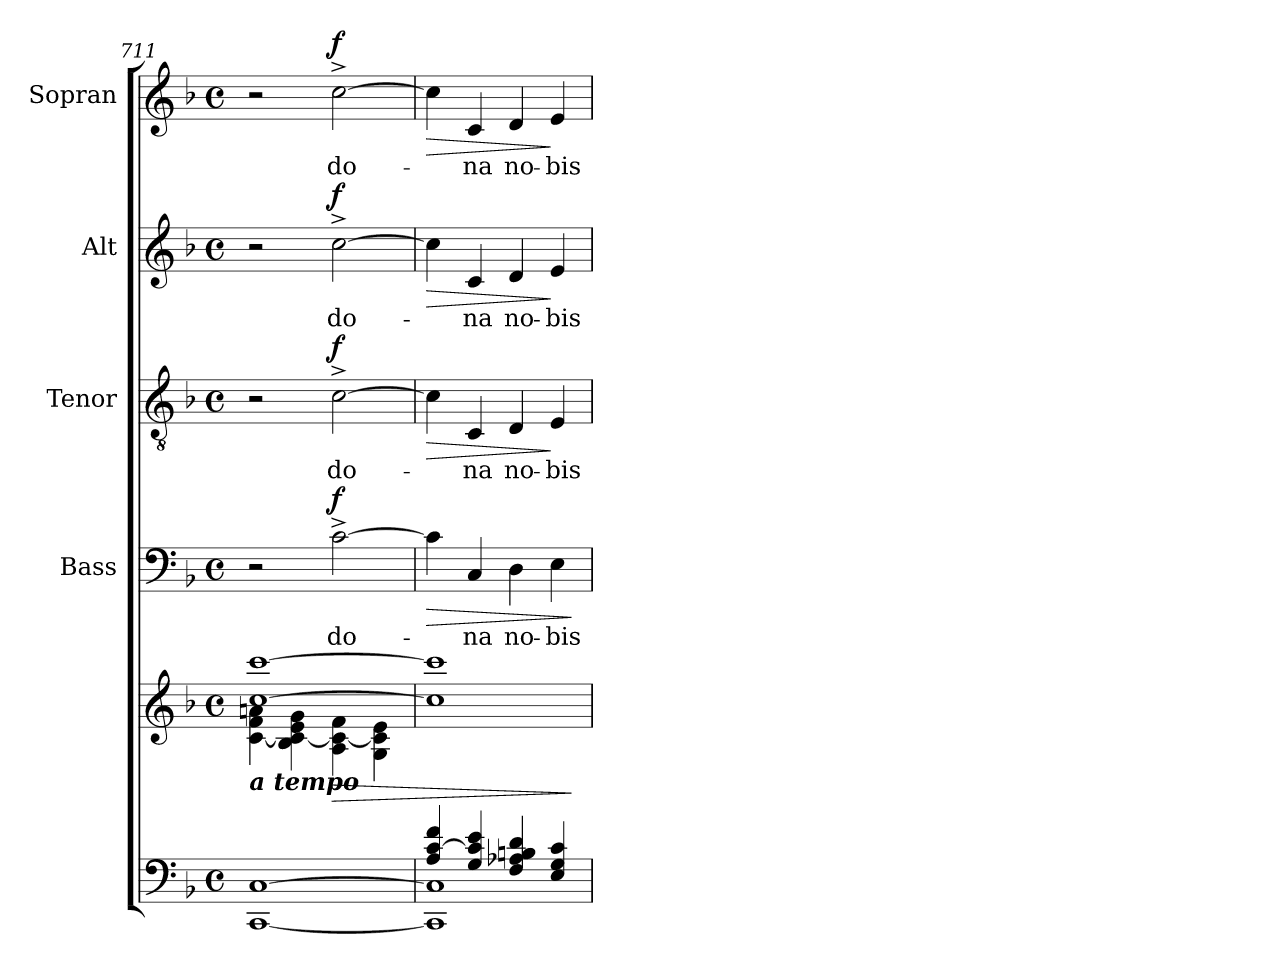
**kern	**kern	**dynam	**kern	**text	**dynam	**kern	**text	**dynam	**kern	**text	**dynam	**kern	**text	**dynam
*part5	*part5	*part5	*part4	*part4	*part4	*part3	*part3	*part3	*part2	*part2	*part2	*part1	*part1	*part1
*staff6	*staff5	*staff5/6	*staff4	*staff4	*staff4	*staff3	*staff3	*staff3	*staff2	*staff2	*staff2	*staff1	*staff1	*staff1
*	*	*	*I"Bass	*	*	*I"Tenor	*	*	*I"Alt	*	*	*I"Sopran	*	*
*	*	*	*I'B.	*	*	*I'T.	*	*	*I'A.	*	*	*I'S.	*	*
!!LO:LB:g=z
*clefF4	*clefG2	*	*clefF4	*	*	*clefGv2	*	*	*clefG2	*	*	*clefG2	*	*
*k[b-]	*k[b-]	*	*k[b-]	*	*	*k[b-]	*	*	*k[b-]	*	*	*k[b-]	*	*
*F:	*F:	*	*F:	*	*	*F:	*	*	*F:	*	*	*F:	*	*
*M4/4	*M4/4	*	*M4/4	*	*	*M4/4	*	*	*M4/4	*	*	*M4/4	*	*
*met(c)	*met(c)	*	*met(c)	*	*	*met(c)	*	*	*met(c)	*	*	*met(c)	*	*
=711	=711	=711	=711	=711	=711	=711	=711	=711	=711	=711	=711	=711	=711	=711
*	*^	*	*	*	*	*	*	*	*	*	*	*	*	*
!	!LO:TX:b:Bi:t=a tempo	!	!	!	!	!	!	!	!	!	!	!	!	!	!
[1CC [1C	[>1cc [>1ccc	[<4c\ 4f\ 4an\	.	2r	.	.	2r	.	.	2r	.	.	2r	.	.
.	.	4B-\ 4c\_ 4e\ 4g\	.	.	.	.	.	.	.	.	.	.	.	.	.
!	!	!	!LO:HP:b	!	!LO:LY:b	!LO:DY:a	!	!LO:LY:b	!LO:DY:a	!	!LO:LY:b	!LO:DY:a	!	!LO:LY:b	!LO:DY:a
.	.	4A\ 4c\_ 4f\	>	[2c^>\	do-	f	[2c^>\	do-	f	[2cc^>\	do-	f	[2cc^>\	do-	f
.	.	4G\ 4c\] 4e\	.	.	.	.	.	.	.	.	.	.	.	.	.
=712	=712	=712	=712	=712	=712	=712	=712	=712	=712	=712	=712	=712	=712	=712	=712
*^	*	*	*	*	*	*	*	*	*	*	*	*	*	*	*
!	!	!	!	!	!	!	!LO:HP:b	!	!	!LO:HP:b	!	!	!LO:HP:b	!	!	!LO:HP:b
*	*	*v	*v	*	*	*	*	*	*	*	*	*	*	*	*	*
4A/ [>4c/ 4f/	1CC] 1C]	1cc] 1ccc]	.	4c\]	.	>	4c\]	.	>	4cc\]	.	>	4cc\]	.	>
!	!	!	!	!	!LO:LY:b	!	!	!LO:LY:b	!	!	!LO:LY:b	!	!	!LO:LY:b	!
4G/ 4c/] 4e/	.	.	.	4C/	-na	.	4C/	-na	.	4c/	-na	.	4c/	-na	.
!	!	!	!	!	!LO:LY:b	!	!	!LO:LY:b	!	!	!LO:LY:b	!	!	!LO:LY:b	!
4F/ 4A-X/ 4Bn/ 4d/	.	.	.	4D\	no-	.	4D/	no-	.	4d/	no-	.	4d/	no-	.
!	!	!	!	!	!LO:LY:b	!	!	!LO:LY:b	!	!	!LO:LY:b	!	!	!LO:LY:b	!
4E/ 4G/ 4c/	.	.	.	4E\	-bis	.	4E/	-bis	]	4e/	-bis	]	4e/	-bis	]
*v	*v	*	*	*	*	*	*	*	*	*	*	*	*	*	*
.	.	]	.	.	]	.	.	.	.	.	.	.	.	.
=	=	=	=	=	=	=	=	=	=	=	=	=	=	=
*-	*-	*-	*-	*-	*-	*-	*-	*-	*-	*-	*-	*-	*-	*-
